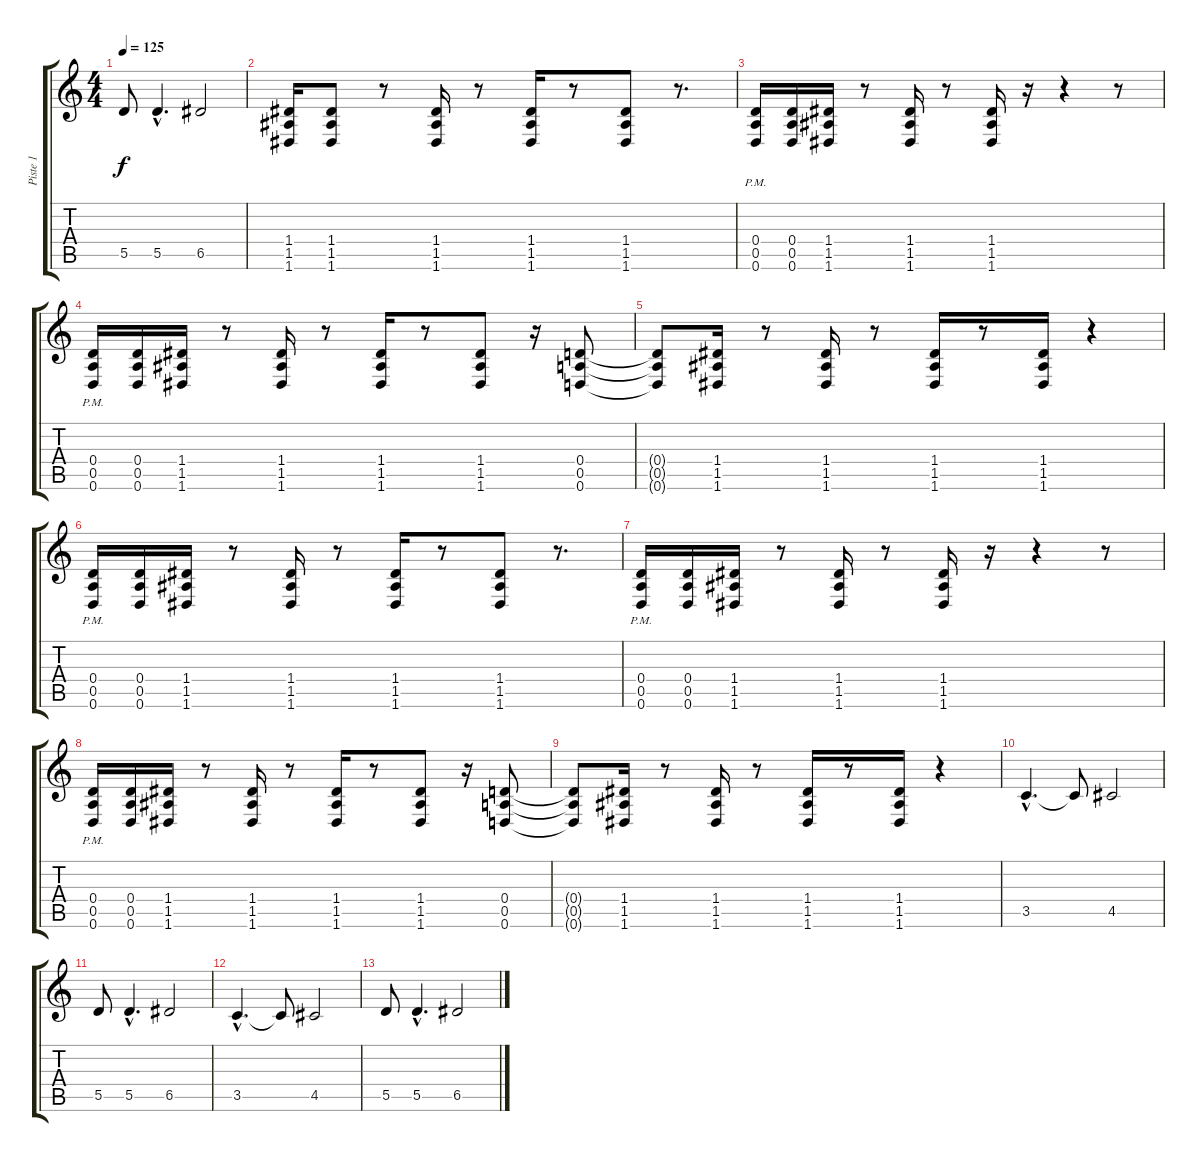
\track ("Piste 1" "Piste 1") {instrument distortionguitar}
\staff {score tabs}
\tuning (E4 B3 G3 D3 A2 D2) {hide}
\ts (4 4)
\tempo 125
\clef g2
\ks c
5.5.8{dy f} 5.5{hac}.4{d} 6.5.2 |
(1.4 1.5 1.6).16{instrument distortionguitar} (1.4 1.5 1.6).8 r.8 (1.4 1.5 1.6).16 r.8 (1.4 1.5 1.6).16 r.8 (1.4 1.5 1.6).8 r.8{d} |
(0.4{pm} 0.5{pm} 0.6{pm}).16 (0.4 0.5 0.6).16 (1.4 1.5 1.6).16 r.8 (1.4 1.5 1.6).16 r.8 (1.4 1.5 1.6).16 r.16 r.4 r.8 |
(0.4{pm} 0.5{pm} 0.6{pm}).16 (0.4 0.5 0.6).16 (1.4 1.5 1.6).16 r.8 (1.4 1.5 1.6).16 r.8 (1.4 1.5 1.6).16 r.8 (1.4 1.5 1.6).8 r.16 (0.4 0.5 0.6).8 |
(0.4{t} 0.5{t} 0.6{t}).8 (1.4 1.5 1.6).16 r.8 (1.4 1.5 1.6).16 r.8 (1.4 1.5 1.6).16 r.8 (1.4 1.5 1.6).16 r.4 |
(0.4{pm} 0.5{pm} 0.6{pm}).16 (0.4 0.5 0.6).16 (1.4 1.5 1.6).16 r.8 (1.4 1.5 1.6).16 r.8 (1.4 1.5 1.6).16 r.8 (1.4 1.5 1.6).8 r.8{d} |
(0.4{pm} 0.5{pm} 0.6{pm}).16 (0.4 0.5 0.6).16 (1.4 1.5 1.6).16 r.8 (1.4 1.5 1.6).16 r.8 (1.4 1.5 1.6).16 r.16 r.4 r.8 |
(0.4{pm} 0.5{pm} 0.6{pm}).16 (0.4 0.5 0.6).16 (1.4 1.5 1.6).16 r.8 (1.4 1.5 1.6).16 r.8 (1.4 1.5 1.6).16 r.8 (1.4 1.5 1.6).8 r.16 (0.4 0.5 0.6).8 |
(0.4{t} 0.5{t} 0.6{t}).8 (1.4 1.5 1.6).16 r.8 (1.4 1.5 1.6).16 r.8 (1.4 1.5 1.6).16 r.8 (1.4 1.5 1.6).16 r.4 |
3.5{hac}.4{d instrument lead6voice} 3.5{t}.8 4.5.2 |
5.5.8 5.5{hac}.4{d} 6.5.2 |
3.5{hac}.4{d} 3.5{t}.8 4.5.2 |
5.5.8 5.5{hac}.4{d} 6.5.2
